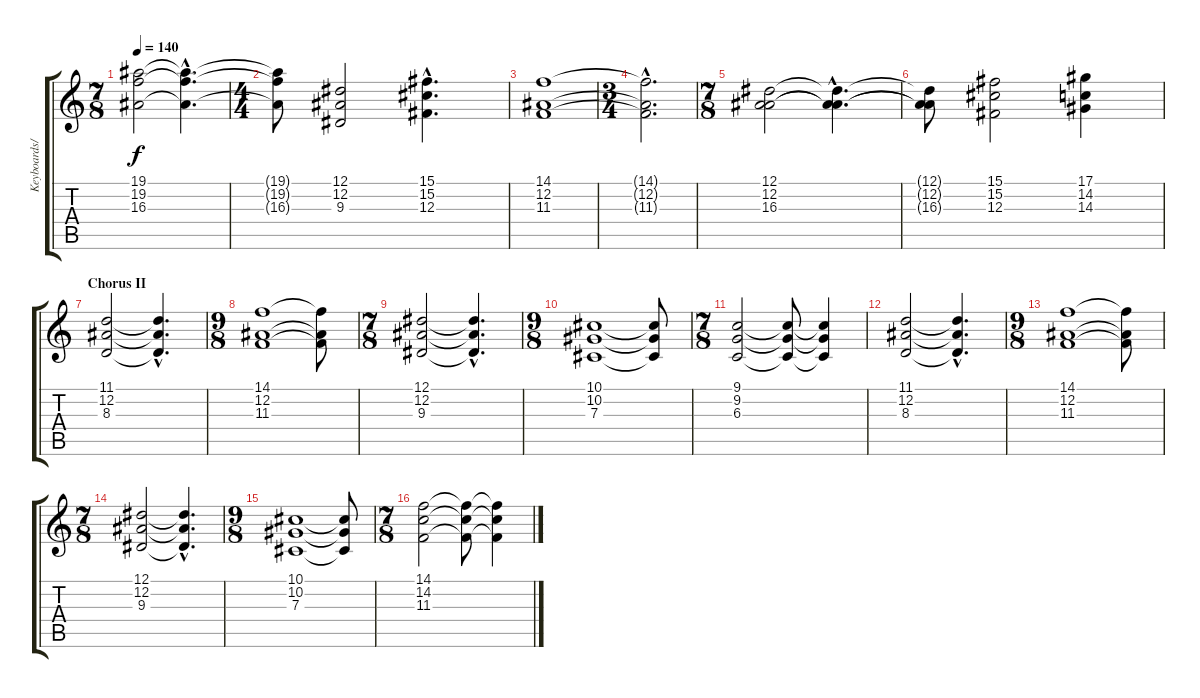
\track ("Keyboards/solos" "Keyboards/") {instrument brightacousticpiano}
\staff {score tabs}
\tuning (Eb4 Bb3 Gb3 Db3 Ab2 Eb2) {hide}
\ts (7 8)
\tempo 140
\clef g2
\ks c
(19.1 19.2 16.3).2{dy f} (19.1{hac t} 19.2{hac t} 16.3{hac t}).4{d} |
\ts (4 4)
(19.1{t} 19.2{t} 16.3{t}).8 (12.1 12.2 9.3).2 (15.1{hac} 15.2{hac} 12.3{hac}).4{d} |
(14.1 12.2 11.3).1{instrument stringensemble1} |
\ts (3 4)
(14.1{hac t} 12.2{hac t} 11.3{hac t}).2{d} |
\ts (7 8)
(12.1 12.2 16.3).2 (12.1{hac t} 12.2{hac t} 16.3{hac t}).4{d} |
(12.1{t} 12.2{t} 16.3{t}).8 (15.1 15.2 12.3).2 (17.1 14.2 14.3).4 |
\section ("" "Chorus II")
(11.1 12.2 8.3).2{volume 14} (11.1{hac t} 12.2{hac t} 8.3{hac t}).4{d} |
\ts (9 8)
(14.1 12.2 11.3).1 (14.1{t} 12.2{t} 11.3{t}).8 |
\ts (7 8)
(12.1 12.2 9.3).2 (12.1{hac t} 12.2{hac t} 9.3{hac t}).4{d} |
\ts (9 8)
(10.1 10.2 7.3).1 (10.1{t} 10.2{t} 7.3{t}).8 |
\ts (7 8)
(9.1 9.2 6.3).2 (9.1{t} 9.2{t} 6.3{t}).8 (9.1{t} 9.2{t} 6.3{t}).4 |
(11.1 12.2 8.3).2 (11.1{hac t} 12.2{hac t} 8.3{hac t}).4{d} |
\ts (9 8)
(14.1 12.2 11.3).1 (14.1{t} 12.2{t} 11.3{t}).8 |
\ts (7 8)
(12.1 12.2 9.3).2 (12.1{hac t} 12.2{hac t} 9.3{hac t}).4{d} |
\ts (9 8)
(10.1 10.2 7.3).1 (10.1{t} 10.2{t} 7.3{t}).8 |
\ts (7 8)
(14.1 14.2 11.3).2 (14.1{t} 14.2{t} 11.3{t}).8 (14.1{t} 14.2{t} 11.3{t}).4
